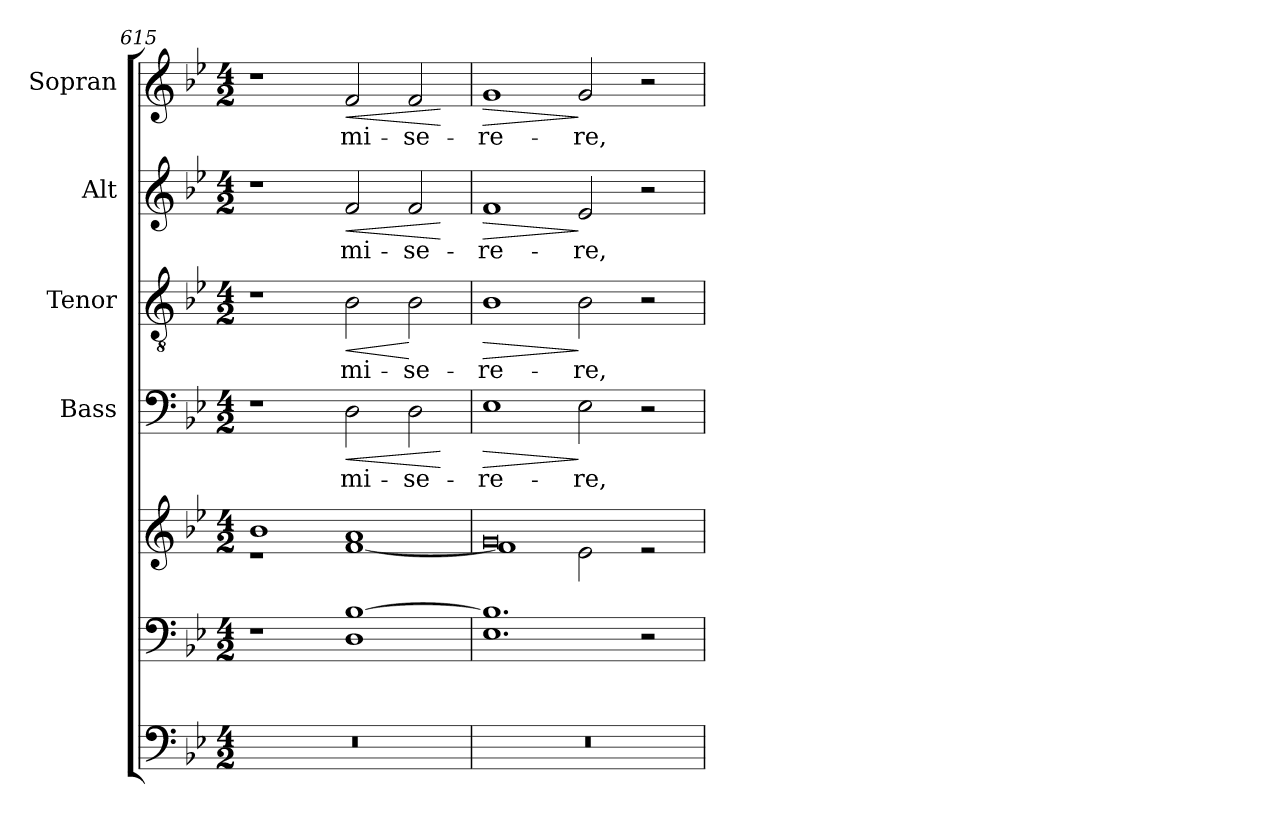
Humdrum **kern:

**kern	**kern	**kern	**kern	**text	**dynam	**kern	**text	**dynam	**kern	**text	**dynam	**kern	**text	**dynam
*part6	*part5	*part5	*part4	*part4	*part4	*part3	*part3	*part3	*part2	*part2	*part2	*part1	*part1	*part1
*staff7	*staff6	*staff5	*staff4	*staff4	*staff4	*staff3	*staff3	*staff3	*staff2	*staff2	*staff2	*staff1	*staff1	*staff1
*	*	*	*I"Bass	*	*	*I"Tenor	*	*	*I"Alt	*	*	*I"Sopran	*	*
*	*	*	*I'B.	*	*	*I'T.	*	*	*I'A.	*	*	*I'S.	*	*
*clefF4	*clefF4	*clefG2	*clefF4	*	*	*clefGv2	*	*	*clefG2	*	*	*clefG2	*	*
*k[b-e-]	*k[b-e-]	*k[b-e-]	*k[b-e-]	*	*	*k[b-e-]	*	*	*k[b-e-]	*	*	*k[b-e-]	*	*
*B-:	*B-:	*B-:	*B-:	*	*	*B-:	*	*	*B-:	*	*	*B-:	*	*
*M4/2	*M4/2	*M4/2	*M4/2	*	*	*M4/2	*	*	*M4/2	*	*	*M4/2	*	*
=615	=615	=615	=615	=615	=615	=615	=615	=615	=615	=615	=615	=615	=615	=615
*	*	*^	*	*	*	*	*	*	*	*	*	*	*	*
0r	1r	1b-	1re	1r	.	.	1r	.	.	1r	.	.	1r	.	.
!	!	!	!	!	!LO:LY:b	!LO:HP:b	!	!LO:LY:b	!LO:HP:b	!	!LO:LY:b	!LO:HP:b	!	!LO:LY:b	!LO:HP:b
.	1D [1B-	1a	[<1f	2D\	mi-	<	2B-\	mi-	<	2f/	mi-	<	2f/	mi-	<
!	!	!	!	!	!LO:LY:b	!	!	!LO:LY:b	!	!	!LO:LY:b	!	!	!LO:LY:b	!
.	.	.	.	2D\	-se-	.	2B-\	-se-	[	2f/	-se-	.	2f/	-se-	.
*	*	*v	*v	*	*	*	*	*	*	*	*	*	*	*	*
.	.	.	.	.	[	.	.	.	.	.	[	.	.	[
!!LO:PB:g=z
=616	=616	=616	=616	=616	=616	=616	=616	=616	=616	=616	=616	=616	=616	=616
*	*	*^	*	*	*	*	*	*	*	*	*	*	*	*
!	!	!	!	!	!LO:LY:b	!LO:HP:b	!	!LO:LY:b	!LO:HP:b	!	!LO:LY:b	!LO:HP:b	!	!LO:LY:b	!LO:HP:b
0r	1.E- 1.B-]	0g	1f]	1E-	-re-	>	1B-	-re-	>	1f	-re-	>	1g	-re-	>
!	!	!	!	!	!LO:LY:b	!	!	!LO:LY:b	!	!	!LO:LY:b	!	!	!LO:LY:b	!
.	.	.	2e-\	2E-\	-re,	]	2B-\	-re,	]	2e-/	-re,	]	2g/	-re,	]
.	2r	.	2re	2r	.	.	2r	.	.	2r	.	.	2r	.	.
*	*	*v	*v	*	*	*	*	*	*	*	*	*	*	*	*
=	=	=	=	=	=	=	=	=	=	=	=	=	=	=
*-	*-	*-	*-	*-	*-	*-	*-	*-	*-	*-	*-	*-	*-	*-
